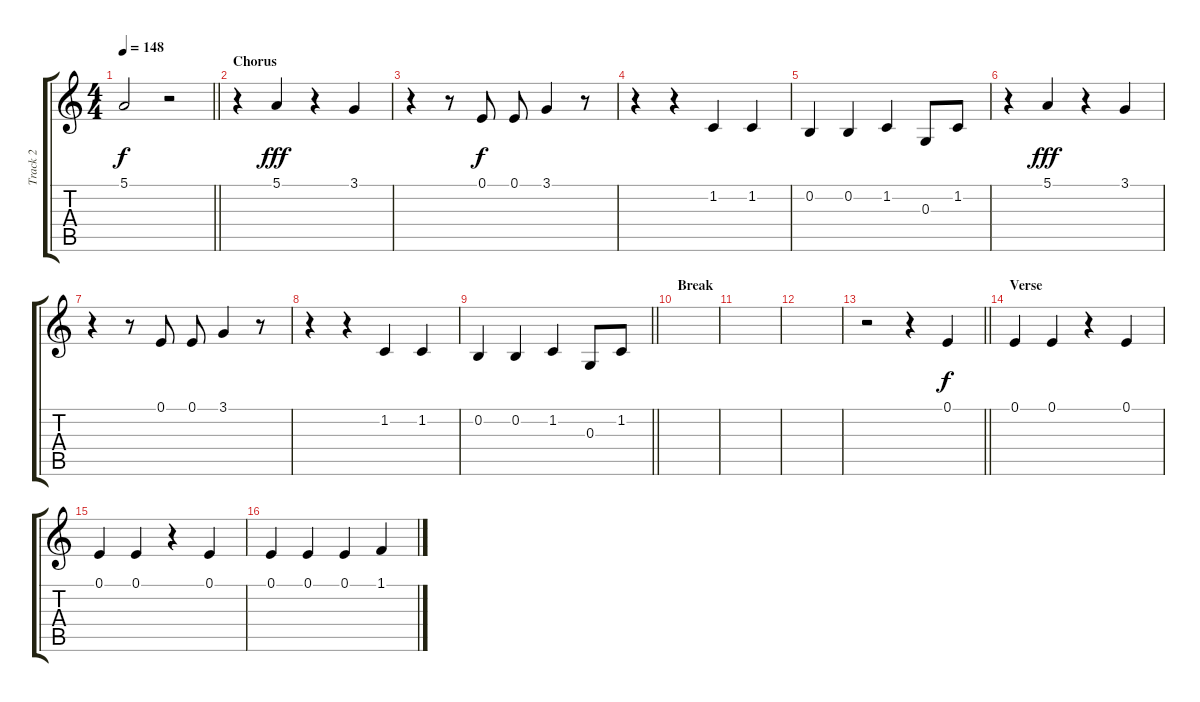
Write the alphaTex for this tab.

\track ("Track 2" "Track 2") {instrument lead5charang}
\staff {score tabs}
\tuning (E4 B3 G3 D3 A2 E2) {hide}
\ts (4 4)
\tempo 148
\clef g2
\barLineRight lightlight
\ks c
5.1.2{dy f} r.2 |
\section ("" "Chorus")
r.4 5.1.4{dy fff} r.4 3.1.4 |
r.4 r.8 0.1.8{dy f} 0.1.8 3.1.4 r.8 |
r.4 r.4 1.2.4 1.2.4 |
0.2.4 0.2.4 1.2.4 0.3.8 1.2.8 |
r.4 5.1.4{dy fff} r.4 3.1.4 |
r.4 r.8 0.1.8 0.1.8 3.1.4 r.8 |
r.4 r.4 1.2.4 1.2.4 |
\barLineRight lightlight
0.2.4 0.2.4 1.2.4 0.3.8 1.2.8 |
\section ("" "Break")
|
|
|
\barLineRight lightlight
r.2 r.4 0.1.4{dy f} |
\section ("" "Verse")
0.1.4 0.1.4 r.4 0.1.4 |
0.1.4 0.1.4 r.4 0.1.4 |
0.1.4 0.1.4 0.1.4 1.1.4
